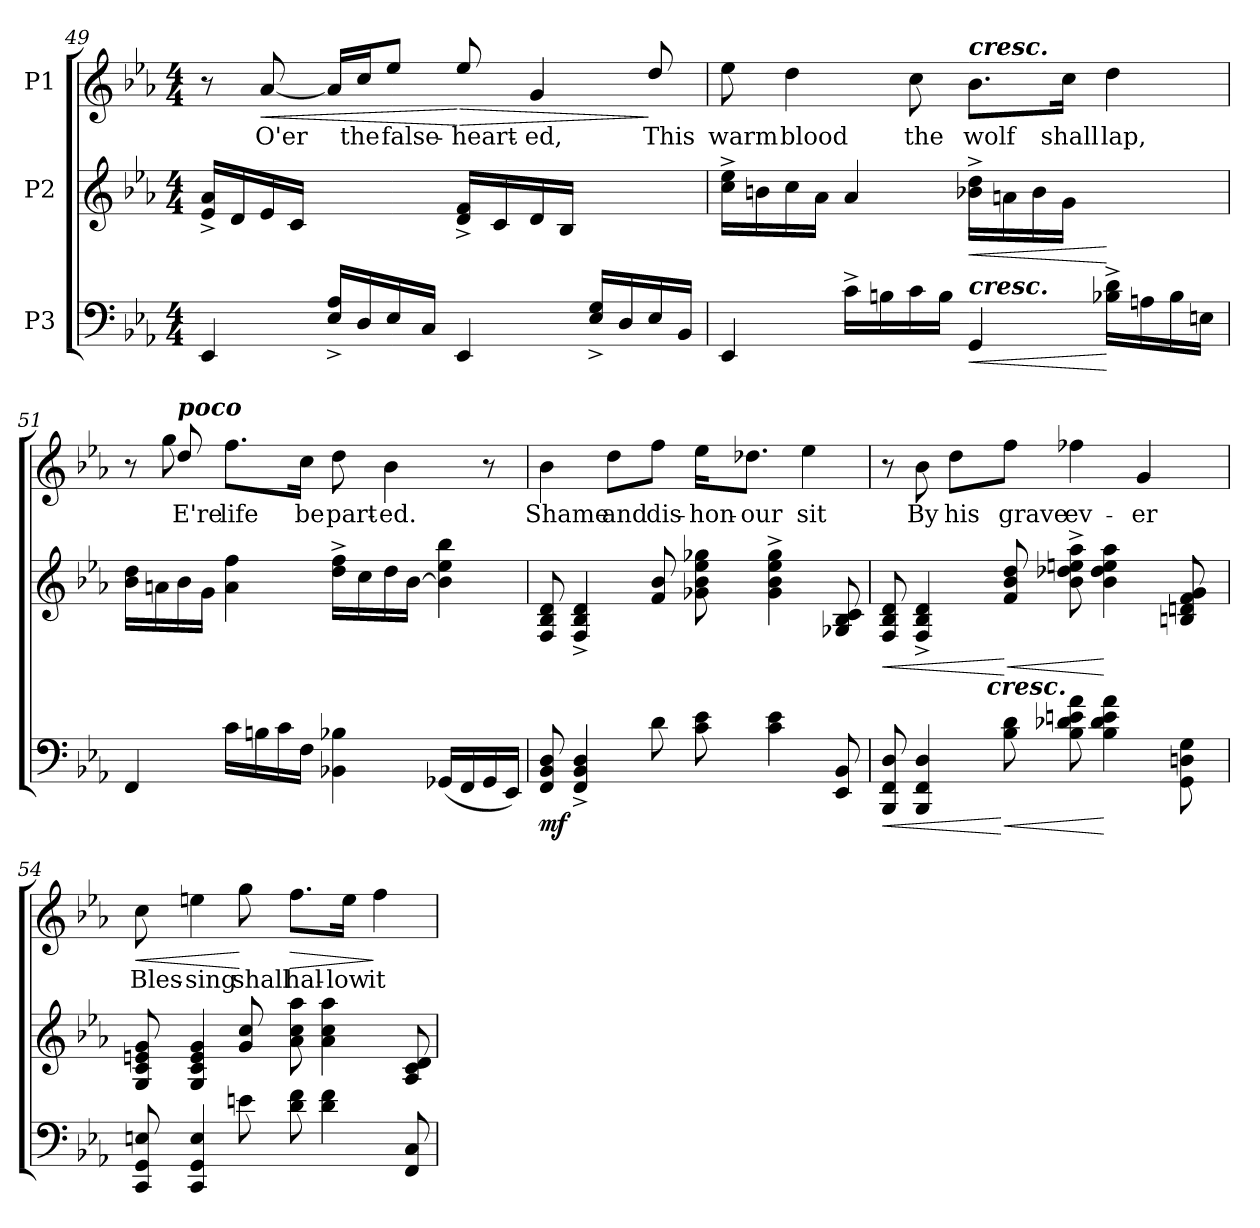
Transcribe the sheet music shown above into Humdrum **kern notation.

**kern	**dynam	**kern	**dynam	**kern	**text	**dynam
*part3	*part3	*part2	*part2	*part1	*part1	*part1
*staff3	*staff3	*staff2	*staff2	*staff1	*staff1	*staff1
*I"P3	*	*I"P2	*	*I"P1	*	*
*clefF4	*	*clefG2	*	*clefG2	*	*
*k[b-e-a-]	*	*k[b-e-a-]	*	*k[b-e-a-]	*	*
*E-:	*	*E-:	*	*E-:	*	*
*M4/4	*	*M4/4	*	*M4/4	*	*
=49	=49	=49	=49	=49	=49	=49
4EE-i/	.	16e-i/^ 16a-i^LL	.	8r	.	.
.	.	16di/	.	.	.	.
!	!	!	!	!	!LO:LY:b:color=#000000	!LO:HP:b
.	.	16e-i/	.	[8a-i/	O'er	<
.	.	16ci/JJ	.	.	.	.
16E-i/^ 16A-i^LL	.	4ryy	.	16a-i/LL]	.	.
!	!	!	!	!	!LO:LY:b:color=#000000	!
16Di/	.	.	.	16cci/J	the	.
!	!	!	!	!	!LO:LY:b:color=#000000	!
16E-i/	.	.	.	8ee-i/J	false-	.
16Ci/JJ	.	.	.	.	.	.
!	!	!	!	!	!LO:LY:b:color=#000000	!LO:HP:n=1:b
4EE-i/	.	16di/^ 16fi^LL	.	8ee-i/	-heart-	[ >
.	.	16ci/	.	.	.	.
!	!	!	!	!	!LO:LY:b:color=#000000	!
.	.	16di/	.	4gi/	-ed,	.
.	.	16B-i/JJ	.	.	.	.
16E-i/^ 16Gi^LL	.	4ryy	.	.	.	.
16Di/	.	.	.	.	.	.
!	!	!	!	!	!LO:LY:b:color=#000000	!
16E-i/	.	.	.	8ddi/	This	]
16BB-i/JJ	.	.	.	.	.	.
!!LO:LB:g=z
=50	=50	=50	=50	=50	=50	=50
!	!	!	!	!	!LO:LY:b:color=#000000	!
4EE-i/	.	16cci\^ 16ee-i^LL	.	8ee-i\	warm	.
.	.	16bni\	.	.	.	.
!	!	!	!	!	!LO:LY:b:color=#000000	!
.	.	16cci\	.	4ddi\	blood	.
.	.	16a-i\JJ	.	.	.	.
16c^i\LL	.	4a-i/	.	.	.	.
16Bni\	.	.	.	.	.	.
!	!	!	!	!	!LO:LY:b:color=#000000	!
16ci\	.	.	.	8cci\	the	.
16Bi\JJ	.	.	.	.	.	.
!	!LO:HP:b	!	!LO:HP:b	!	!	!
!	!	!	!	!LO:TX:a:Bi:t=cresc.	!	!
!LO:TX:a:Bi:t=cresc.	!	!	!	!	!	!
!	!	!	!	!	!LO:LY:b:color=#000000	!
4GGi/	<	16b-Xi\^ 16ddi^LL	<	8.b-i\L	wolf	.
.	.	16ani\	.	.	.	.
.	.	16b-i\	.	.	.	.
!	!	!	!	!	!LO:LY:b:color=#000000	!
.	.	16gi\JJ	.	16cci\Jk	shall	.
!	!	!	!	!	!LO:LY:b:color=#000000	!
16B-Xi\^ 16di^LL	[	4ryy	[	4ddi\	lap,	.
16Ani\	.	.	.	.	.	.
16B-i\	.	.	.	.	.	.
16Eni\JJ	.	.	.	.	.	.
=51	=51	=51	=51	=51	=51	=51
*	*	*	*	*^	*	*
4FFi/	.	16b-i\ 16ddiLL	.	8r	8ryy	.	.
.	.	16ani\	.	.	.	.	.
!	!	!	!	!LO:TX:a:Bi:t=poco	!	!	!
!	!	!	!	!	!	!LO:LY:b:color=#000000	!
.	.	16b-i\	.	8ddi/	8ggi\	E're	.
.	.	16gi\JJ	.	.	.	.	.
!	!	!	!	!	!	!LO:LY:b:color=#000000	!
16ci\LL	.	4ai\ 4ffi	.	8.ffi\L	8ryy	life	.
16Bni\	.	.	.	.	.	.	.
16ci\	.	.	.	.	8ryy	.	.
!	!	!	!	!	!	!LO:LY:b:color=#000000	!
16Fi\JJ	.	.	.	16cci\Jk	.	be	.
!	!	!	!	!	!	!LO:LY:b:color=#000000	!
4BB-Xi\ 4B-Xi	.	16ddi\^ 16ffi^LL	.	8ddi\	2ryy	part-	.
.	.	16cci\	.	.	.	.	.
!	!	!	!	!	!	!LO:LY:b:color=#000000	!
.	.	16ddi\	.	4b-i\	.	-ed.	.
.	.	[16b-i\JJ	.	.	.	.	.
(16GG-Xi/LL	.	4b-i\] 4ee-i 4bb-i	.	.	.	.	.
16FFi/	.	.	.	.	.	.	.
16GG-i/	.	.	.	8r	.	.	.
16EE-i/JJ)	.	.	.	.	.	.	.
*	*	*	*	*v	*v	*	*
!!LO:LB:g=z
=52	=52	=52	=52	=52	=52	=52
!	!	!	!	!	!LO:LY:b:color=#000000	!
8FFi/ 8BB-i 8Di	mf	8Fi/ 8B-i 8di	.	4b-i\	Shame	.
4FFi/^ 4BB-i^ 4Di^	.	4Fi/^ 4B-i^ 4di^	.	.	.	.
!	!	!	!	!	!LO:LY:b:color=#000000	!
.	.	.	.	8ddi\L	and	.
!	!	!	!	!	!LO:LY:b:color=#000000	!
8di\	.	8fi/ 8b-i	.	8ffi\J	dis-	.
!	!	!	!	!	!LO:LY:b:color=#000000	!
8ci\ 8e-i	.	8g-Xi\ 8b-i 8ee-i 8gg-Xi	.	16ee-i\KL	-hon-	.
!	!	!	!	!	!LO:LY:b:color=#000000	!
.	.	.	.	8.dd-Xi\J	-our	.
4ci\ 4e-i	.	4g-i\^ 4b-i^ 4ee-i^ 4gg-i^	.	.	.	.
!	!	!	!	!	!LO:LY:b:color=#000000	!
.	.	.	.	4ee-i\	sit	.
8EE-i/ 8BB-i	.	8G-Xi/ 8B-i 8ci	.	.	.	.
=53	=53	=53	=53	=53	=53	=53
!LO:TX:a:Bi:t=cresc.	!	!	!	!	!	!
!	!LO:HP:b	!	!LO:HP:b	!	!	!
*^	*	*	*	*	*	*
8BBB-i/ 8FFi 8Di	4ryy	<	8Fi/ 8B-i 8di	<	8r	.	.
!	!	!	!	!	!	!LO:LY:b:color=#000000	!
4BBB-i/ 4FFi 4Di	.	.	4Fi/^ 4B-i^ 4di^	.	8b-i\	By	.
!	!	!	!	!	!	!LO:LY:b:color=#000000	!
.	16ryy	.	.	.	8ddi\L	his	.
.	64ryy	.	.	.	.	.	.
.	256ryy	.	.	.	.	.	.
.	1024ryy	.	.	.	.	.	.
!	!LO:TX:a:Bi:t=cresc.	!	!	!	!	!	!
.	2ryy	.	.	.	.	.	.
!	!	!LO:HP:n=1:b	!	!LO:HP:n=1:b	!	!	!
!	!	!	!	!	!	!LO:LY:b:color=#000000	!
8B-i\ 8di	.	[ <	8fi/ 8b-i 8ddi	[ <	8ffi\J	grave	.
!	!	!	!	!	!	!LO:LY:b:color=#000000	!
8B-i\ 8d-Xi 8eni 8a-i	.	.	8b-i\^ 8dd-Xi^ 8eeni^ 8aa-i^	.	4ff-Xi\	ev-	.
4B-i\ 4d-i 4ei 4a-i	.	[	4b-i\ 4dd-i 4eei 4aa-i	[	.	.	.
!	!	!	!	!	!	!LO:LY:b:color=#000000	!
.	.	.	.	.	4gi/	-er	.
.	8ryy	.	.	.	.	.	.
8GGi\ 8Dni 8Gi	.	.	8Bni/ 8dni 8fi 8gi	.	.	.	.
.	32ryy	.	.	.	.	.	.
.	128ryy	.	.	.	.	.	.
.	512.ryy	.	.	.	.	.	.
*v	*v	*	*	*	*	*	*
!!LO:PB:g=z
=54	=54	=54	=54	=54	=54	=54
*^	*	*	*	*	*	*
!	!	!	!	!	!	!LO:LY:b:color=#000000	!LO:HP:b
*v	*v	*	*	*	*	*	*
8CCi/ 8GGi 8Eni	.	8Gi/ 8ci 8eni 8gi	.	8cci\	Bles-	<
!	!	!	!	!	!LO:LY:b:color=#000000	!
4CCi/ 4GGi 4Ei	.	4Gi/ 4ci 4ei 4gi	.	4eeni\	-sing	.
!	!	!	!	!	!LO:LY:b:color=#000000	!
8eni\	.	8gi/ 8cci	.	8ggi\	shall	[
!	!	!	!	!	!LO:LY:b:color=#000000	!LO:HP:b
8di\ 8fi	.	8a-i\ 8cci 8aa-i	.	8.ffi\L	hal-	>
4di\ 4fi	.	4a-i\ 4cci 4aa-i	.	.	.	.
!	!	!	!	!	!LO:LY:b:color=#000000	!
.	.	.	.	16eei\Jk	-low	.
!	!	!	!	!	!LO:LY:b:color=#000000	!
.	.	.	.	4ffi\	it	]
8FFi/ 8Ci	.	8A-i/ 8ci 8di	.	.	.	.
=	=	=	=	=	=	=
*-	*-	*-	*-	*-	*-	*-
